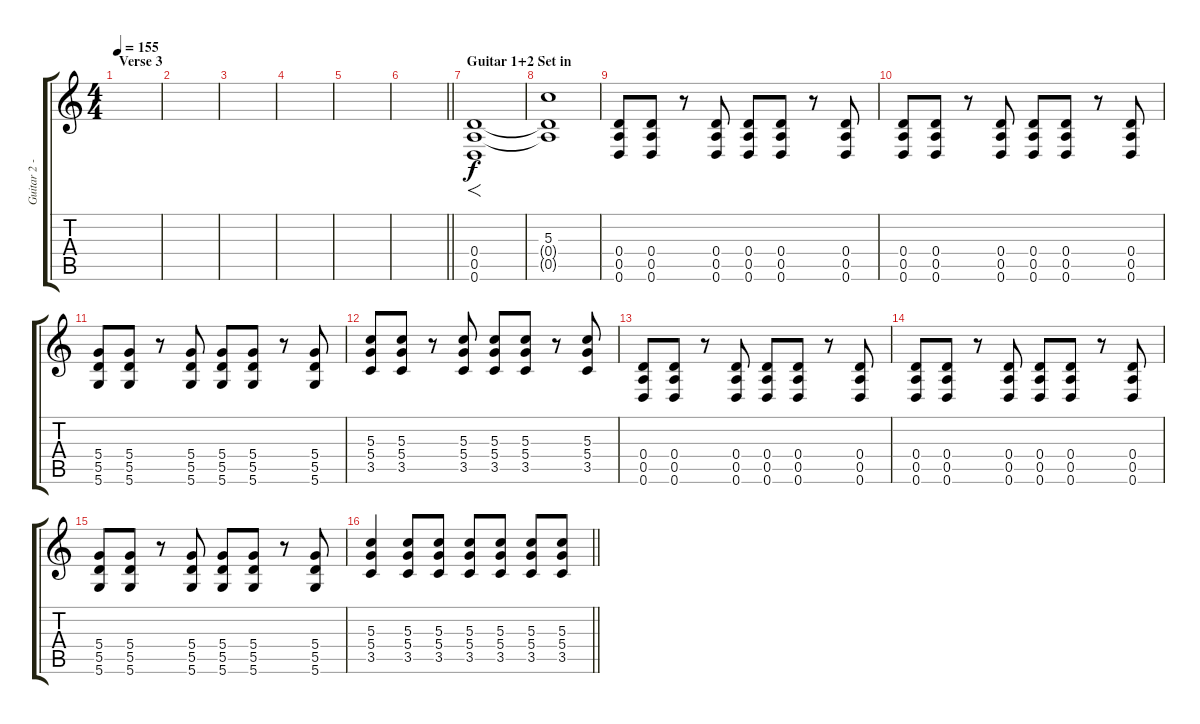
\track ("Guitar 2 - Ryan Peak" "Guitar 2 -") {instrument distortionguitar}
\staff {score tabs}
\tuning (E4 B3 G3 D3 A2 D2) {hide}
\ts (4 4)
\section ("" "Verse 3")
\tempo 155
\clef g2
\ks c
|
|
|
|
|
\barLineRight lightlight
|
\section ("" "Guitar 1+2 Set in")
(0.4 0.5 0.6).1{f} |
(5.3 0.4{t} 0.5{t}).1 |
(0.4 0.5 0.6).8 (0.4 0.5 0.6).8 r.8 (0.4 0.5 0.6).8 (0.4 0.5 0.6).8 (0.4 0.5 0.6).8 r.8 (0.4 0.5 0.6).8 |
(0.4 0.5 0.6).8 (0.4 0.5 0.6).8 r.8 (0.4 0.5 0.6).8 (0.4 0.5 0.6).8 (0.4 0.5 0.6).8 r.8 (0.4 0.5 0.6).8 |
(5.4 5.5 5.6).8 (5.4 5.5 5.6).8 r.8 (5.4 5.5 5.6).8 (5.4 5.5 5.6).8 (5.4 5.5 5.6).8 r.8 (5.4 5.5 5.6).8 |
(5.3 5.4 3.5).8 (5.3 5.4 3.5).8 r.8 (5.3 5.4 3.5).8 (5.3 5.4 3.5).8 (5.3 5.4 3.5).8 r.8 (5.3 5.4 3.5).8 |
(0.4 0.5 0.6).8 (0.4 0.5 0.6).8 r.8 (0.4 0.5 0.6).8 (0.4 0.5 0.6).8 (0.4 0.5 0.6).8 r.8 (0.4 0.5 0.6).8 |
(0.4 0.5 0.6).8 (0.4 0.5 0.6).8 r.8 (0.4 0.5 0.6).8 (0.4 0.5 0.6).8 (0.4 0.5 0.6).8 r.8 (0.4 0.5 0.6).8 |
(5.4 5.5 5.6).8 (5.4 5.5 5.6).8 r.8 (5.4 5.5 5.6).8 (5.4 5.5 5.6).8 (5.4 5.5 5.6).8 r.8 (5.4 5.5 5.6).8 |
\barLineRight lightlight
(5.3 5.4 3.5).4 (5.3 5.4 3.5).8 (5.3 5.4 3.5).8 (5.3 5.4 3.5).8 (5.3 5.4 3.5).8 (5.3 5.4 3.5).8 (5.3 5.4 3.5).8
